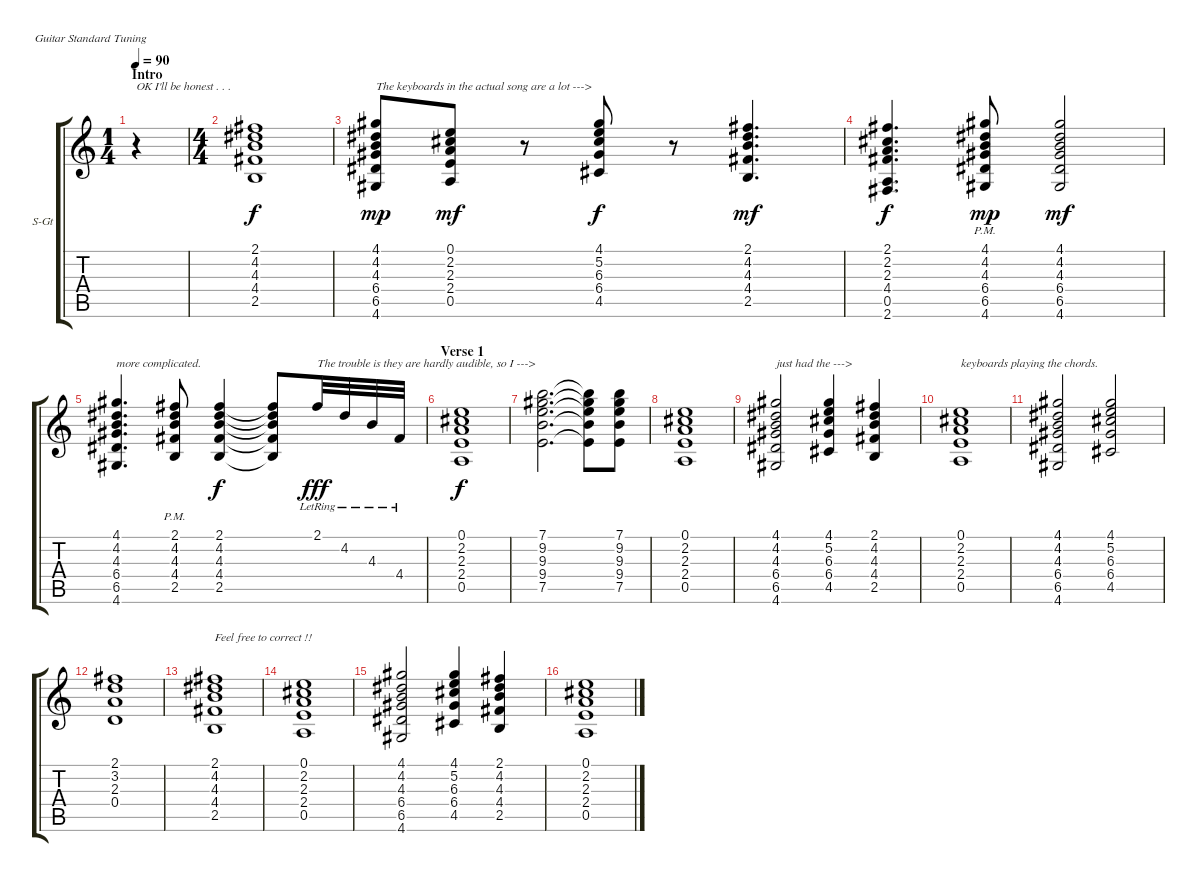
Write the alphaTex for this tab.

\bracketExtendMode groupsimilarinstruments
\firstSystemTrackNameOrientation horizontal
\otherSystemsTrackNameOrientation horizontal
\track ("Keyboards (Arranged for Guitar)" "S-Gt") {instrument electricpiano1}
\staff {score tabs}
\tuning (E4 B3 G3 D3 A2 E2)
\displaytranspose 12
\ts (1 4)
\section ("" "Intro")
\tempo 90
\clef g2
\ks c
r.4{txt "OK I'll be honest . . ." dy f instrument electricpiano1} |
\ts (4 4)
(2.1 4.2 4.3 4.4 2.5).1 |
(4.1 4.2 4.3 6.4 6.5 4.6).8{txt "The keyboards in the actual song are a lot --->" dy mp} (0.1 2.2 2.3 2.4 0.5).8{dy mf} r.8 (4.1 5.2 6.3 6.4 4.5).8{dy f} r.8 (2.1 4.2 4.3 4.4 2.5).4{d dy mf} |
(2.1 2.2 2.3 4.4 0.5 2.6).4{d dy f} (4.1{pm} 4.2{pm} 4.3{pm} 6.4 6.5 4.6).8{dy mp} (4.1 4.2 4.3 6.4 6.5 4.6).2{dy mf} |
(4.1 4.2 4.3 6.4 6.5 4.6).4{d txt "more complicated."} (2.1{pm} 4.2{pm} 4.3{pm} 4.4{pm} 2.5{pm}).8 (2.1 4.2 4.3 4.4 2.5).4{dy f} (2.1{t} 4.2{t} 4.3{t} 4.4{t} 2.5{t}).8 2.1{lr}.32{txt "The trouble is they are hardly audible, so I --->" dy fff} 4.2{lr}.32 4.3{lr}.32 4.4{lr}.32 |
\section ("" "Verse 1")
(0.1 2.2 2.3 2.4 0.5).1{dy f} |
(7.1 9.2 9.3 9.4 7.5).2{d} (7.1{t} 9.2{t} 9.3{t} 9.4{t} 7.5{t}).8 (7.1 9.2 9.3 9.4 7.5).8 |
(0.1 2.2 2.3 2.4 0.5).1 |
(4.1 4.2 4.3 6.4 6.5 4.6).2{txt "just had the --->"} (4.1 5.2 6.3 6.4 4.5).4 (2.1 4.2 4.3 4.4 2.5).4 |
(0.1 2.2 2.3 2.4 0.5).1{txt "keyboards playing the chords."} |
(4.1 4.2 4.3 6.4 6.5 4.6).2 (4.1 5.2 6.3 6.4 4.5).2 |
(2.1 3.2 2.3 0.4).1 |
(2.1 4.2 4.3 4.4 2.5).1{txt "Feel free to correct !!"} |
(0.1 2.2 2.3 2.4 0.5).1 |
(4.1 4.2 4.3 6.4 6.5 4.6).2 (4.1 5.2 6.3 6.4 4.5).4 (2.1 4.2 4.3 4.4 2.5).4 |
(0.1 2.2 2.3 2.4 0.5).1
